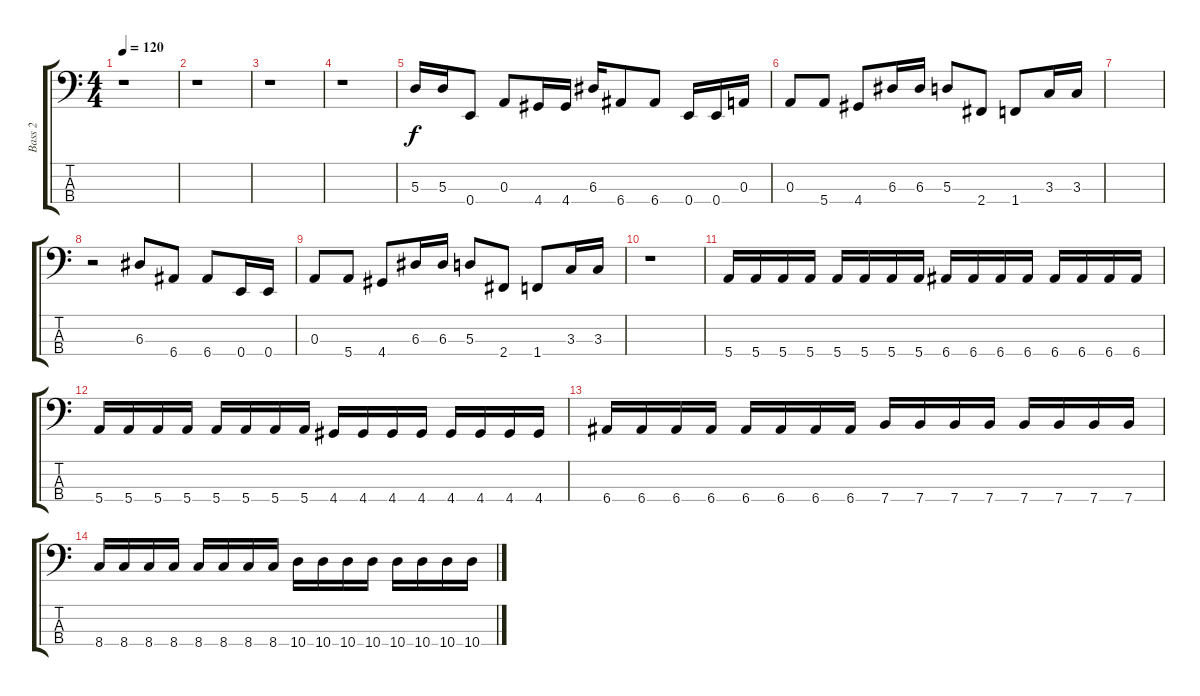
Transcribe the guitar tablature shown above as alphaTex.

\track ("Bass 2" "Bass 2") {instrument electricbassfinger}
\staff {score tabs}
\tuning (G2 D2 A1 E1) {hide}
\ts (4 4)
\tempo 120
\clef f4
\ks c
r.1{dy f} |
r.1 |
r.1 |
r.1 |
5.3.16 5.3.16 0.4.8 0.3.8 4.4.16 4.4.16 6.3.16 6.4.8 6.4.8 0.4.16 0.4.16 0.3.16 |
0.3.8 5.4.8 4.4.8 6.3.16 6.3.16 5.3.8 2.4.8 1.4.8 3.3.16 3.3.16 |
|
r.2 6.3.8 6.4.8 6.4.8 0.4.16 0.4.16 |
0.3.8 5.4.8 4.4.8 6.3.16 6.3.16 5.3.8 2.4.8 1.4.8 3.3.16 3.3.16 |
r.1 |
5.4.16 5.4.16 5.4.16 5.4.16 5.4.16 5.4.16 5.4.16 5.4.16 6.4.16 6.4.16 6.4.16 6.4.16 6.4.16 6.4.16 6.4.16 6.4.16 |
5.4.16 5.4.16 5.4.16 5.4.16 5.4.16 5.4.16 5.4.16 5.4.16 4.4.16 4.4.16 4.4.16 4.4.16 4.4.16 4.4.16 4.4.16 4.4.16 |
6.4.16 6.4.16 6.4.16 6.4.16 6.4.16 6.4.16 6.4.16 6.4.16 7.4.16 7.4.16 7.4.16 7.4.16 7.4.16 7.4.16 7.4.16 7.4.16 |
8.4.16 8.4.16 8.4.16 8.4.16 8.4.16 8.4.16 8.4.16 8.4.16 10.4.16 10.4.16 10.4.16 10.4.16 10.4.16 10.4.16 10.4.16 10.4.16
